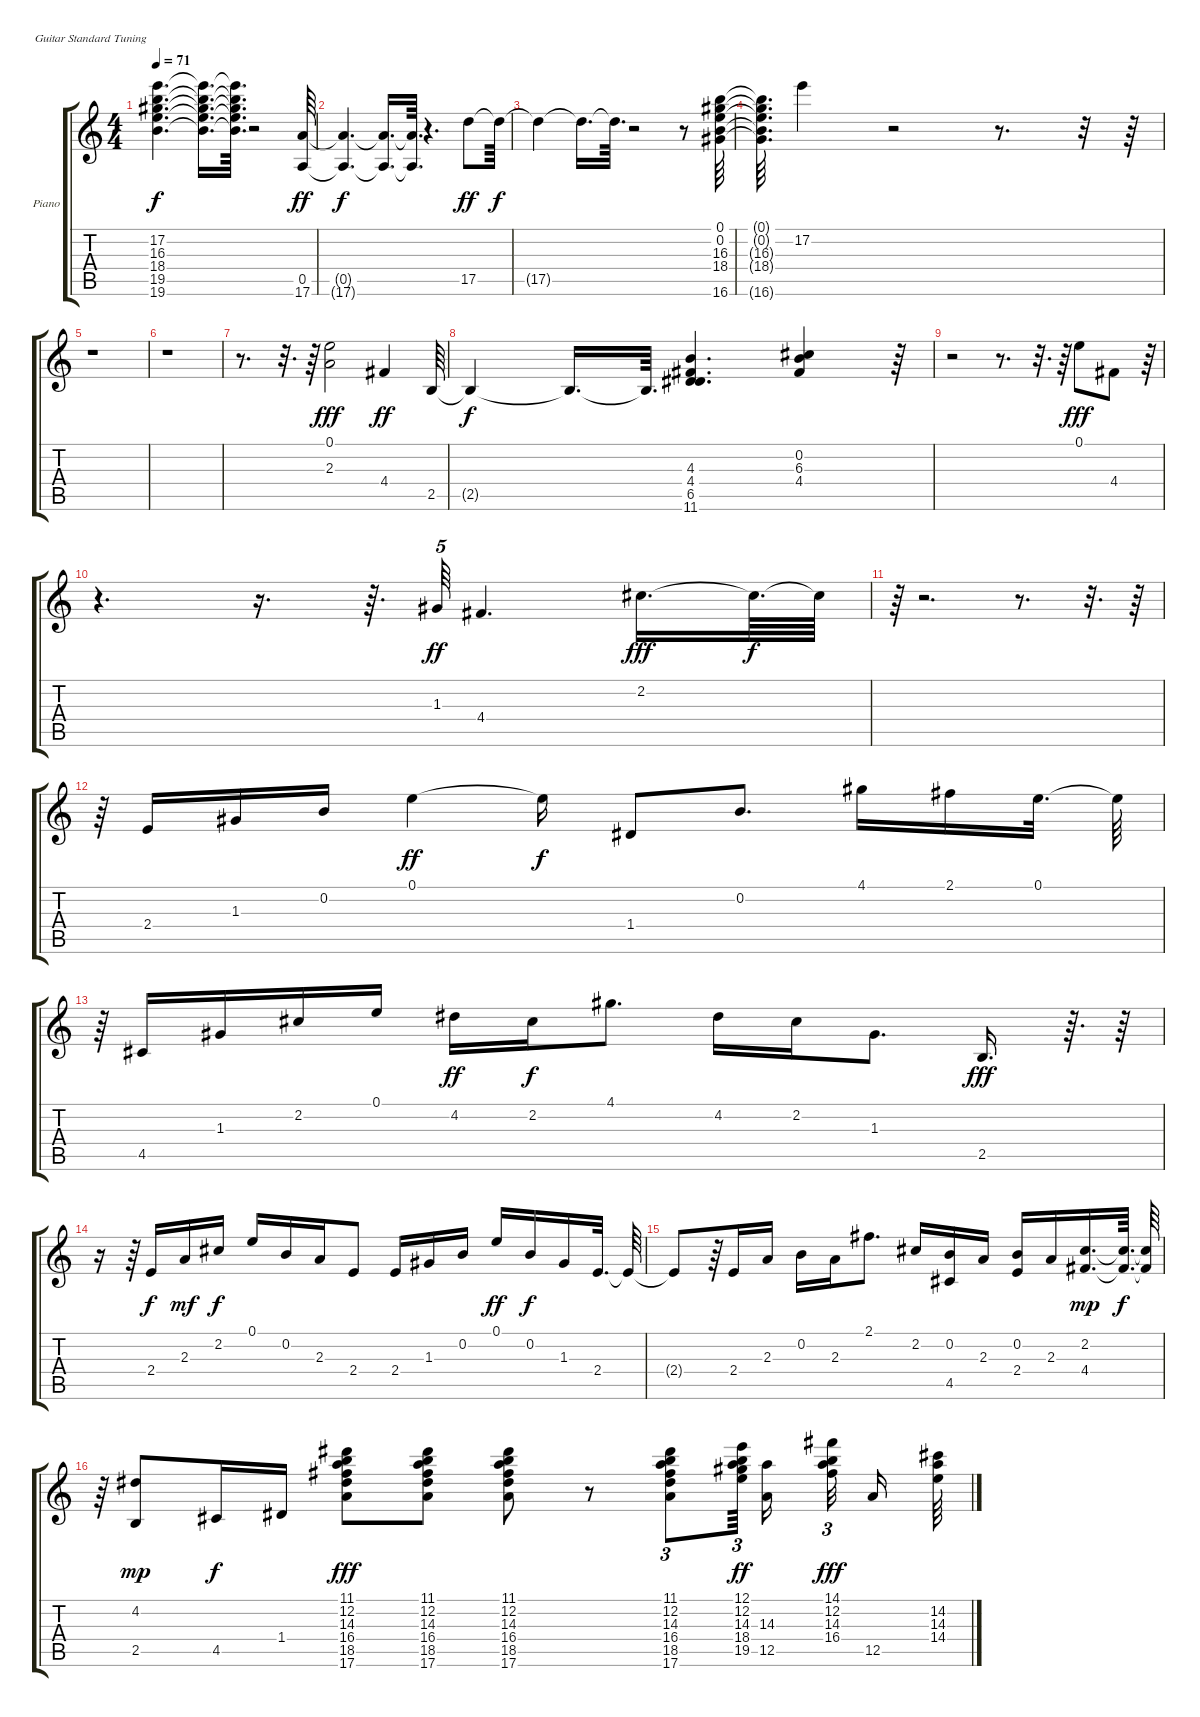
\bracketExtendMode groupsimilarinstruments
\firstSystemTrackNameOrientation horizontal
\otherSystemsTrackNameOrientation horizontal
\track ("Пианино" "Piano") {instrument acousticgrandpiano}
\staff {score tabs}
\tuning (E4 B3 G3 D3 A2 E2)
\displaytranspose 12
\ts (4 4)
\tempo 71
\clef g2
\ks c
(17.2{t} 16.3{t} 18.4{t} 19.5{t} 19.6{t}).4{d dy f} (17.2{t} 16.3{t} 18.4{t} 19.5{t} 19.6{t}).16{d} (17.2{t} 16.3{t} 18.4{t} 19.5{t} 19.6{t}).64{d} r.2 (0.5 17.6).64{dy ff} |
(0.5{t} 17.6{t}).4{d dy f} (0.5{t} 17.6{t}).16{d} (0.5{t} 17.6{t}).64{d} r.4{d} 17.5.8{dy ff} 17.5{t}.64{dy f} |
17.5{t}.4 17.5{t}.16{d} 17.5{t}.64{d} r.2 r.8 (0.1 0.2 16.3 18.4 16.6).64 |
(0.1{t} 0.2{t} 16.3{t} 18.4{t} 16.6{t}).64{d} 17.2.4 r.2 r.8{d} r.32 r.64 |
r.1 |
r.1 |
r.8{d} r.32{d} r.64 (0.1 2.3).2{dy fff} 4.4.4{dy ff} 2.5.64 |
2.5{t}.4{dy f} 2.5{t}.16{d} 2.5{t}.64{d} (4.3 4.4 6.5 11.6).4{d} (0.2 6.3 4.4).4 r.64 |
r.2 r.8{d} r.32{d} r.64 0.1.8{dy fff} 4.4.8 r.64 |
r.4{d} r.16{d} r.64{d} 1.3.64{tu (5 4) dy ff} 4.4.4{d} 2.2.16{d dy fff} 2.2{t}.64{d dy f} 2.2{t}.64 |
r.64 r.2{d} r.8{d} r.32{d} r.64 |
r.64 2.4.16 1.3.16 0.2.16 0.1.4{dy ff} 0.1{t}.16{dy f} 1.4.8 0.2.8{d} 4.1.16 2.1.16 0.1.32{d} 0.1{t}.64 |
r.64 4.5.16 1.3.16 2.2.16 0.1.16 4.2.16{dy ff} 2.2.16{dy f} 4.1.8{d} 4.2.16 2.2.16 1.3.8{d} 2.5.16{d dy fff} r.64{d} r.64 |
r.16 r.64 2.4.16{dy f} 2.3.16{dy mf} 2.2.16{dy f} 0.1.16 0.2.16 2.3.16 2.4.8 2.4.16 1.3.16 0.2.16 0.1.16{dy ff} 0.2.16{dy f} 1.3.16 2.4.32{d} 2.4{t}.64 |
2.4{t}.8 r.64 2.4.16 2.3.16 0.2.16 2.3.16 2.1.8{d} 2.2.16 (0.2 4.5).16 2.3.16 (0.2 2.4).16 2.3.16 (2.2 4.4).16{d dy mp} (2.2{t} 4.4{t}).64{d dy f} (2.2{t} 4.4{t}).64 |
r.64 (4.2 2.5).8{dy mp} 4.5.16{dy f} 1.4.16 (11.1 12.2 14.3 16.4 18.5 17.6).8{dy fff} (11.1 12.2 14.3 16.4 18.5 17.6).8 (11.1 12.2 14.3 16.4 18.5 17.6).8 r.8 (11.1 12.2 14.3 16.4 18.5 17.6).8{tu (3 2)} (12.1 12.2 14.3 18.4 19.5).64{tu (3 2) dy ff} (14.3 12.5).16 (14.1 12.2 14.3 16.4).32{tu (3 2) dy fff} 12.5.16 (14.2 14.3 14.4).64
